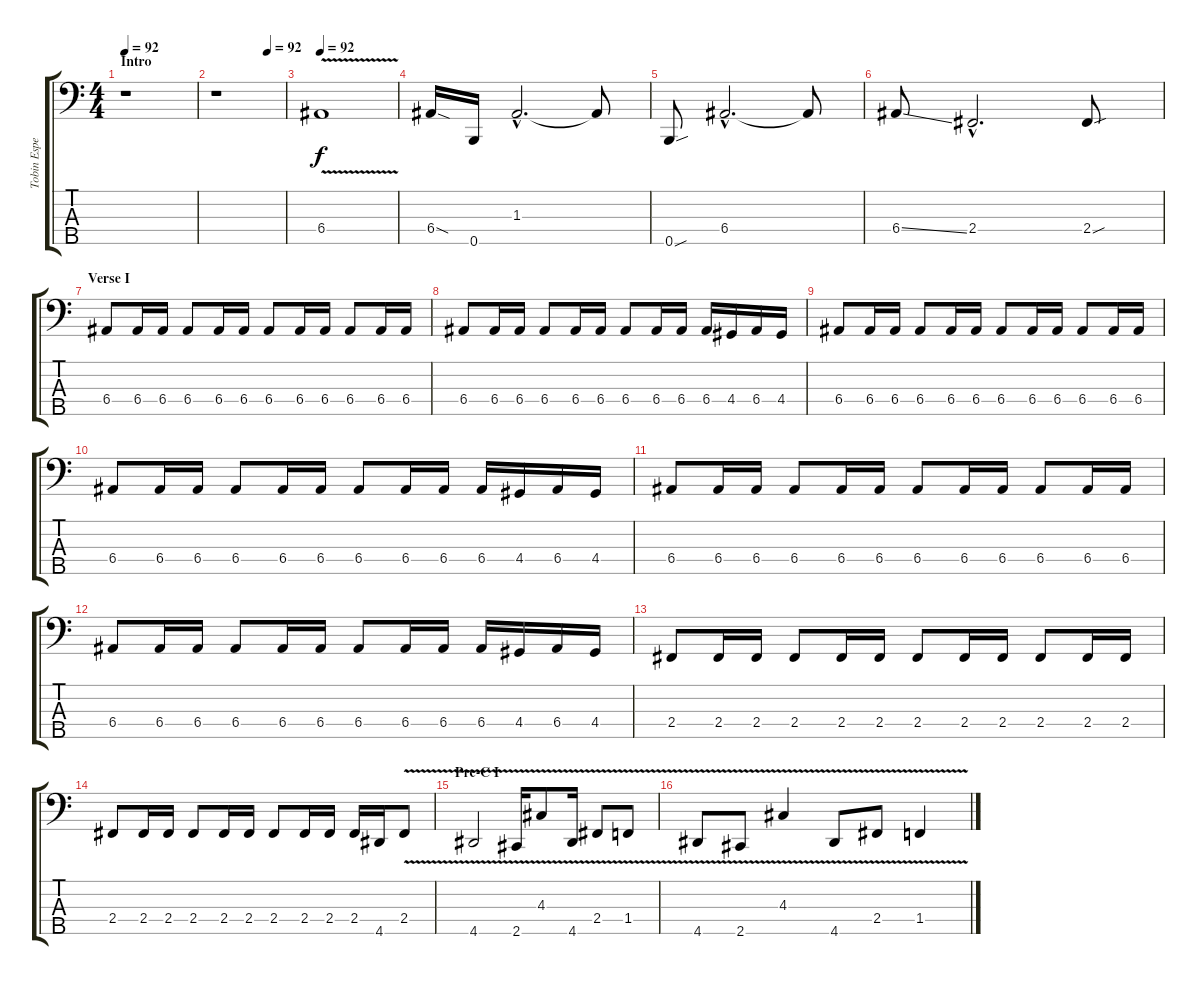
\track ("Tobin Esperance - Bass" "Tobin Espe") {instrument electricbassfinger}
\staff {score tabs}
\tuning (G2 D2 A1 E1 B0) {hide}
\ts (4 4)
\section ("" "Intro")
\tempo 92
\tempo 115
\tempo 92
\clef f4
\ks c
r.1{dy f instrument electricbassfinger} |
\tempo (92 0.75)
r.1 |
\tempo 92
6.4{v}.1 |
6.4{sod}.16 0.5.16 1.3{hac}.2{d} 1.3{t}.8 |
0.5{sou}.8 6.4{hac}.2{d} 6.4{t}.8 |
6.4{ss}.8 2.4{hac}.2{d} 2.4{sou}.8 |
\section ("" "Verse I")
6.4.8 6.4.16 6.4.16 6.4.8 6.4.16 6.4.16 6.4.8 6.4.16 6.4.16 6.4.8 6.4.16 6.4.16 |
6.4.8 6.4.16 6.4.16 6.4.8 6.4.16 6.4.16 6.4.8 6.4.16 6.4.16 6.4.16 4.4.16 6.4.16 4.4.16 |
6.4.8 6.4.16 6.4.16 6.4.8 6.4.16 6.4.16 6.4.8 6.4.16 6.4.16 6.4.8 6.4.16 6.4.16 |
6.4.8 6.4.16 6.4.16 6.4.8 6.4.16 6.4.16 6.4.8 6.4.16 6.4.16 6.4.16 4.4.16 6.4.16 4.4.16 |
6.4.8 6.4.16 6.4.16 6.4.8 6.4.16 6.4.16 6.4.8 6.4.16 6.4.16 6.4.8 6.4.16 6.4.16 |
6.4.8 6.4.16 6.4.16 6.4.8 6.4.16 6.4.16 6.4.8 6.4.16 6.4.16 6.4.16 4.4.16 6.4.16 4.4.16 |
2.4.8 2.4.16 2.4.16 2.4.8 2.4.16 2.4.16 2.4.8 2.4.16 2.4.16 2.4.8 2.4.16 2.4.16 |
2.4.8 2.4.16 2.4.16 2.4.8 2.4.16 2.4.16 2.4.8 2.4.16 2.4.16 2.4.16 4.5.16 2.4{v}.8 |
\section ("" "Pre-C I")
4.5{v}.2 2.5{v}.16 4.3{v}.8 4.5{v}.16 2.4{v}.8 1.4{v}.8 |
4.5{v}.8 2.5{v}.8 4.3{v}.4 4.5{v}.8 2.4{v}.8 1.4{v}.4
